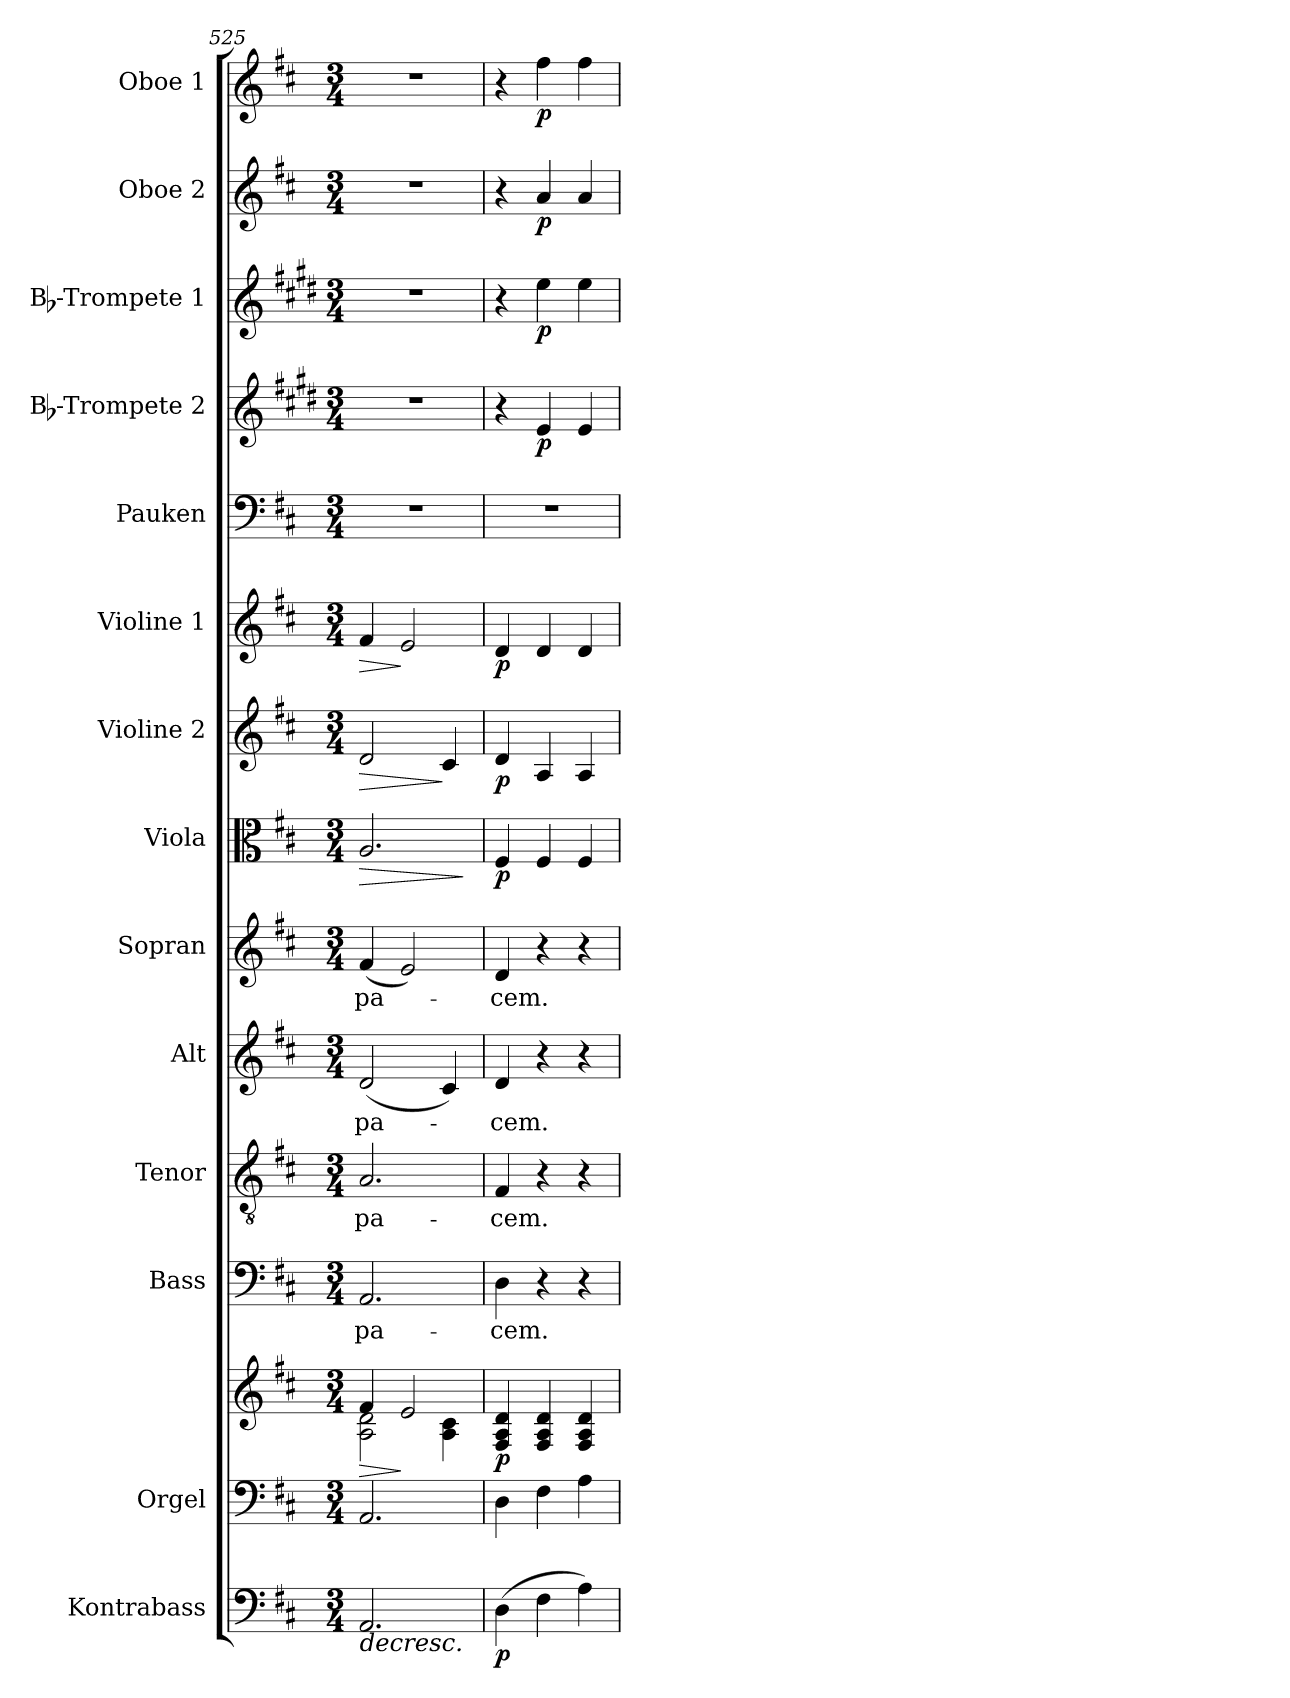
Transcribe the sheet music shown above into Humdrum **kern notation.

**kern	**dynam	**kern	**kern	**dynam	**kern	**text	**kern	**text	**kern	**text	**kern	**text	**kern	**dynam	**kern	**dynam	**kern	**dynam	**kern	**kern	**dynam	**kern	**dynam	**kern	**dynam	**kern	**dynam
*part14	*part14	*part13	*part13	*part13	*part12	*part12	*part11	*part11	*part10	*part10	*part9	*part9	*part8	*part8	*part7	*part7	*part6	*part6	*part5	*part4	*part4	*part3	*part3	*part2	*part2	*part1	*part1
*staff15	*staff15	*staff14	*staff13	*staff13/14	*staff12	*staff12	*staff11	*staff11	*staff10	*staff10	*staff9	*staff9	*staff8	*staff8	*staff7	*staff7	*staff6	*staff6	*staff5	*staff4	*staff4	*staff3	*staff3	*staff2	*staff2	*staff1	*staff1
*I"Kontrabass	*	*I"Orgel	*	*	*I"Bass	*	*I"Tenor	*	*I"Alt	*	*I"Sopran	*	*I"Viola	*	*I"Violine 2	*	*I"Violine 1	*	*I"Pauken	*I"Bb-Trompete 2	*	*I"Bb-Trompete 1	*	*I"Oboe 2	*	*I"Oboe 1	*
*I'Kb.	*	*I'Org.	*	*	*I'B.	*	*I'T.	*	*I'A.	*	*I'S.	*	*I'Vla.	*	*I'Vl. 2	*	*I'Vl. 1	*	*I'Pk.	*I'Bb Trp. 2	*	*I'Bb Trp. 1	*	*I'Ob. 2	*	*I'Ob. 1	*
*clefF4	*	*clefF4	*clefG2	*	*clefF4	*	*clefGv2	*	*clefG2	*	*clefG2	*	*clefC3	*	*clefG2	*	*clefG2	*	*clefF4	*clefG2	*	*clefG2	*	*clefG2	*	*clefG2	*
*ITrd7c12	*	*	*	*	*	*	*	*	*	*	*	*	*	*	*	*	*	*	*	*ITrd1c2	*	*ITrd1c2	*	*	*	*	*
*k[f#c#]	*	*k[f#c#]	*k[f#c#]	*	*k[f#c#]	*	*k[f#c#]	*	*k[f#c#]	*	*k[f#c#]	*	*k[f#c#]	*	*k[f#c#]	*	*k[f#c#]	*	*k[f#c#]	*k[f#c#]	*	*k[f#c#]	*	*k[f#c#]	*	*k[f#c#]	*
*D:	*	*D:	*D:	*	*D:	*	*D:	*	*D:	*	*D:	*	*D:	*	*D:	*	*D:	*	*D:	*D:	*	*D:	*	*D:	*	*D:	*
*M3/4	*	*M3/4	*M3/4	*	*M3/4	*	*M3/4	*	*M3/4	*	*M3/4	*	*M3/4	*	*M3/4	*	*M3/4	*	*M3/4	*M3/4	*	*M3/4	*	*M3/4	*	*M3/4	*
=525	=525	=525	=525	=525	=525	=525	=525	=525	=525	=525	=525	=525	=525	=525	=525	=525	=525	=525	=525	=525	=525	=525	=525	=525	=525	=525	=525
!	!LO:HP:b	!	!	!LO:HP:b	!	!LO:LY:b	!	!LO:LY:b	!	!LO:LY:b	!	!LO:LY:b	!	!LO:HP:b	!	!LO:HP:b	!	!LO:HP:b	!	!	!	!	!	!	!	!	!
*	*	*	*^	*	*	*	*	*	*	*	*	*	*	*	*	*	*	*	*	*	*	*	*	*	*	*	*
2.AAA/	>	2.AA/	4f#/	2A\ 2d\	>	2.AA/	pa-	2.A/	pa-	(<2d/	pa-	(<4f#/	pa-	2.A/	>	2d/	>	4f#/	>	2.r	2.r	.	2.r	.	2.r	.	2.r	.
.	.	.	2e/	.	]	.	.	.	.	.	.	2e/)	.	.	.	.	.	2e/	]	.	.	.	.	.	.	.	.	.
.	.	.	.	4A\ 4c#\	.	.	.	.	.	4c#/)	.	.	.	.	.	4c#/	]	.	.	.	.	.	.	.	.	.	.	.
*	*	*	*v	*v	*	*	*	*	*	*	*	*	*	*	*	*	*	*	*	*	*	*	*	*	*	*	*	*
.	.	.	.	.	.	.	.	.	.	.	.	.	.	]	.	.	.	.	.	.	.	.	.	.	.	.	.
=526	=526	=526	=526	=526	=526	=526	=526	=526	=526	=526	=526	=526	=526	=526	=526	=526	=526	=526	=526	=526	=526	=526	=526	=526	=526	=526	=526
!	!LO:DY:b	!	!	!LO:DY:b	!	!LO:LY:b	!	!LO:LY:b	!	!LO:LY:b	!	!LO:LY:b	!	!LO:DY:b	!	!LO:DY:b	!	!LO:DY:b	!	!	!	!	!	!	!	!	!
(>4DD\	p	4D\	4F#/ 4A/ 4d/	p	4D\	-cem.	4F#/	-cem.	4d/	-cem.	4d/	-cem.	4F#/	p	4d/	p	4d/	p	2.r	4r	.	4r	.	4r	.	4r	.
!	!	!	!	!	!	!	!	!	!	!	!	!	!	!	!	!	!	!	!	!	!LO:DY:b	!	!LO:DY:b	!	!LO:DY:b	!	!LO:DY:b
4FF#\	]	4F#\	4F#/ 4A/ 4d/	.	4r	.	4r	.	4r	.	4r	.	4F#/	.	4A/	.	4d/	.	.	4d/	p	4dd\	p	4a/	p	4ff#\	p
4AA\)	.	4A\	4F#/ 4A/ 4d/	.	4r	.	4r	.	4r	.	4r	.	4F#/	.	4A/	.	4d/	.	.	4d/	.	4dd\	.	4a/	.	4ff#\	.
=	=	=	=	=	=	=	=	=	=	=	=	=	=	=	=	=	=	=	=	=	=	=	=	=	=	=	=
*-	*-	*-	*-	*-	*-	*-	*-	*-	*-	*-	*-	*-	*-	*-	*-	*-	*-	*-	*-	*-	*-	*-	*-	*-	*-	*-	*-
